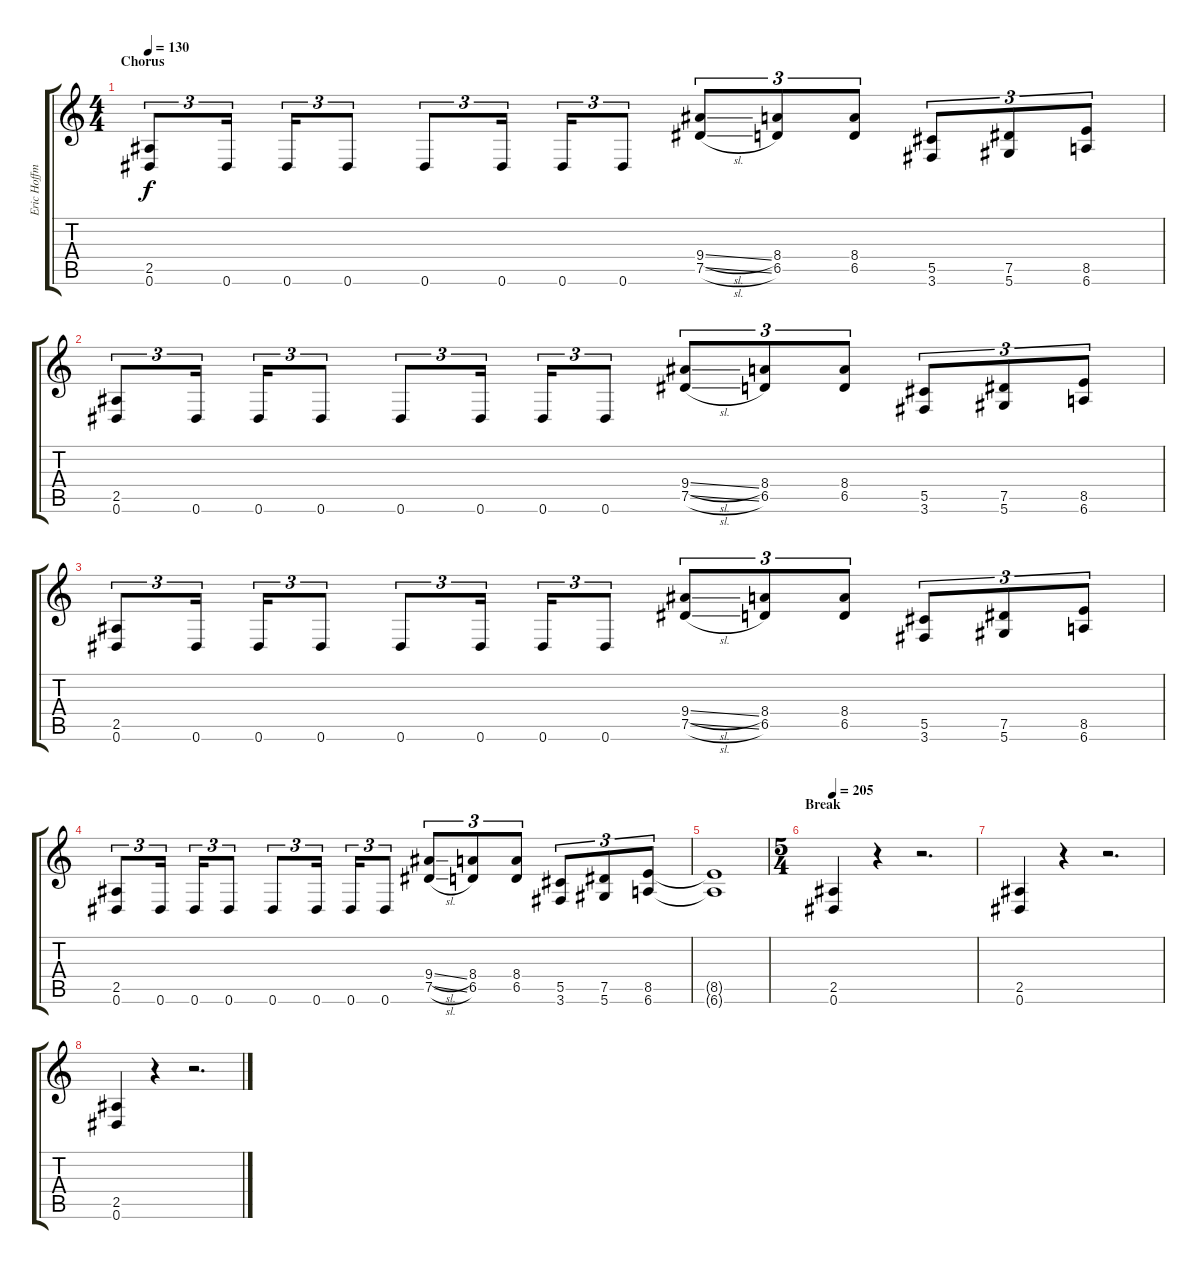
\track ("Eric Hoffman" "Eric Hoffm") {instrument distortionguitar}
\staff {score tabs}
\tuning (Eb4 Bb3 Gb3 Db3 Ab2 Eb2) {hide}
\ts (4 4)
\section ("" "Chorus")
\tempo 130
\clef g2
\ks c
(2.5 0.6).8{tu (3 2) dy f} 0.6.16{tu (3 2)} 0.6.16{tu (3 2)} 0.6.8{tu (3 2)} 0.6.8{tu (3 2)} 0.6.16{tu (3 2)} 0.6.16{tu (3 2)} 0.6.8{tu (3 2)} (9.4{sl} 7.5{sl}).8{tu (3 2)} (8.4 6.5).8{tu (3 2)} (8.4 6.5).8{tu (3 2)} (5.5 3.6).8{tu (3 2)} (7.5 5.6).8{tu (3 2)} (8.5 6.6).8{tu (3 2)} |
(2.5 0.6).8{tu (3 2)} 0.6.16{tu (3 2)} 0.6.16{tu (3 2)} 0.6.8{tu (3 2)} 0.6.8{tu (3 2)} 0.6.16{tu (3 2)} 0.6.16{tu (3 2)} 0.6.8{tu (3 2)} (9.4{sl} 7.5{sl}).8{tu (3 2)} (8.4 6.5).8{tu (3 2)} (8.4 6.5).8{tu (3 2)} (5.5 3.6).8{tu (3 2)} (7.5 5.6).8{tu (3 2)} (8.5 6.6).8{tu (3 2)} |
(2.5 0.6).8{tu (3 2)} 0.6.16{tu (3 2)} 0.6.16{tu (3 2)} 0.6.8{tu (3 2)} 0.6.8{tu (3 2)} 0.6.16{tu (3 2)} 0.6.16{tu (3 2)} 0.6.8{tu (3 2)} (9.4{sl} 7.5{sl}).8{tu (3 2)} (8.4 6.5).8{tu (3 2)} (8.4 6.5).8{tu (3 2)} (5.5 3.6).8{tu (3 2)} (7.5 5.6).8{tu (3 2)} (8.5 6.6).8{tu (3 2)} |
(2.5 0.6).8{tu (3 2)} 0.6.16{tu (3 2)} 0.6.16{tu (3 2)} 0.6.8{tu (3 2)} 0.6.8{tu (3 2)} 0.6.16{tu (3 2)} 0.6.16{tu (3 2)} 0.6.8{tu (3 2)} (9.4{sl} 7.5{sl}).8{tu (3 2)} (8.4 6.5).8{tu (3 2)} (8.4 6.5).8{tu (3 2)} (5.5 3.6).8{tu (3 2)} (7.5 5.6).8{tu (3 2)} (8.5 6.6).8{tu (3 2)} |
(8.5{t} 6.6{t}).1 |
\ts (5 4)
\section ("" "Break")
\tempo 205
(2.5 0.6).4 r.4 r.2{d} |
(2.5 0.6).4 r.4 r.2{d} |
(2.5 0.6).4 r.4 r.2{d}
